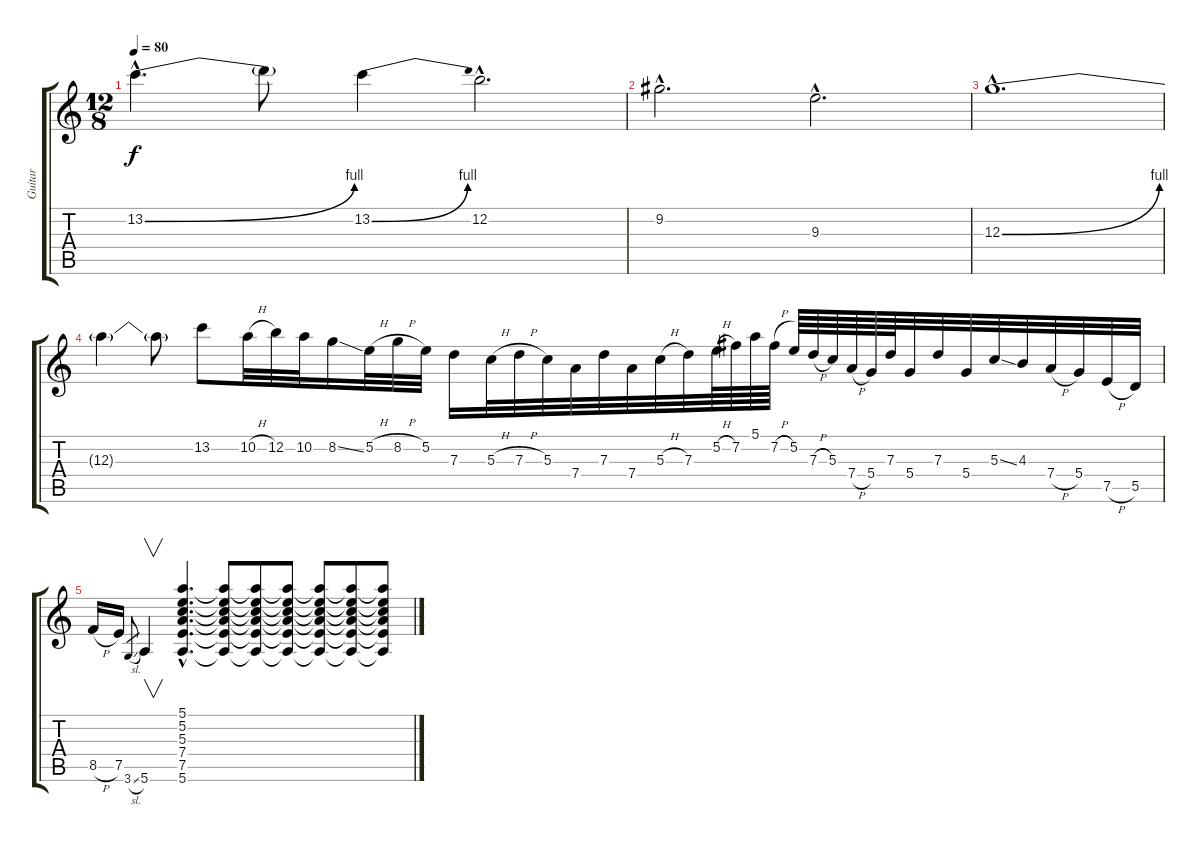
\track ("Guitar" "Guitar") {instrument distortionguitar}
\staff {score tabs}
\tuning (E4 B3 G3 D3 A2 E2) {hide}
\ts (12 8)
\tempo 80
\clef g2
\ks c
13.2{be (bend 0 0 60 4) hac}.4{d dy f} 13.2{t}.8 13.2{be (bend 0 0 60 4)}.4 12.2{hac}.2{d} |
9.2{hac}.2{d} 9.3{hac}.2{d} |
12.3{be (bend 0 0 60 4) hac}.1{d} |
12.3{t}.4 12.3{t}.8 13.2.8 10.2{h}.32 12.2.32 10.2.32 8.2{ss}.16 5.2{h}.32 8.2{h}.32 5.2.32 7.3.16 5.3{h}.32 7.3{h}.32 5.3.32 7.4.32 7.3.32 7.4.32 5.3{h}.32 7.3.32 5.2{h}.64 7.2.64 5.1.64 7.2{h}.64 5.2.64 7.3{h}.64 5.3.64 7.4{h}.64 5.4.64 7.3.64 5.4.32 7.3.32 5.4.32 5.3{ss}.32 4.3.32 7.4{h}.32 5.4.32 7.5{h}.32 5.5.32 |
8.5{h}.16 7.5.16 3.6{sl}.8{gr} 5.6.4{v} (5.1{hac} 5.2{hac} 5.3{hac} 7.4{hac} 7.5{hac} 5.6{hac}).4{d} (5.1{t} 5.2{t} 5.3{t} 7.4{t} 7.5{t} 5.6{t}).8{volume 10} (5.1{t} 5.2{t} 5.3{t} 7.4{t} 7.5{t} 5.6{t}).8{volume 8} (5.1{t} 5.2{t} 5.3{t} 7.4{t} 7.5{t} 5.6{t}).8{volume 6} (5.1{t} 5.2{t} 5.3{t} 7.4{t} 7.5{t} 5.6{t}).8{volume 4} (5.1{t} 5.2{t} 5.3{t} 7.4{t} 7.5{t} 5.6{t}).8{volume 2} (5.1{t} 5.2{t} 5.3{t} 7.4{t} 7.5{t} 5.6{t}).8{volume 0}
